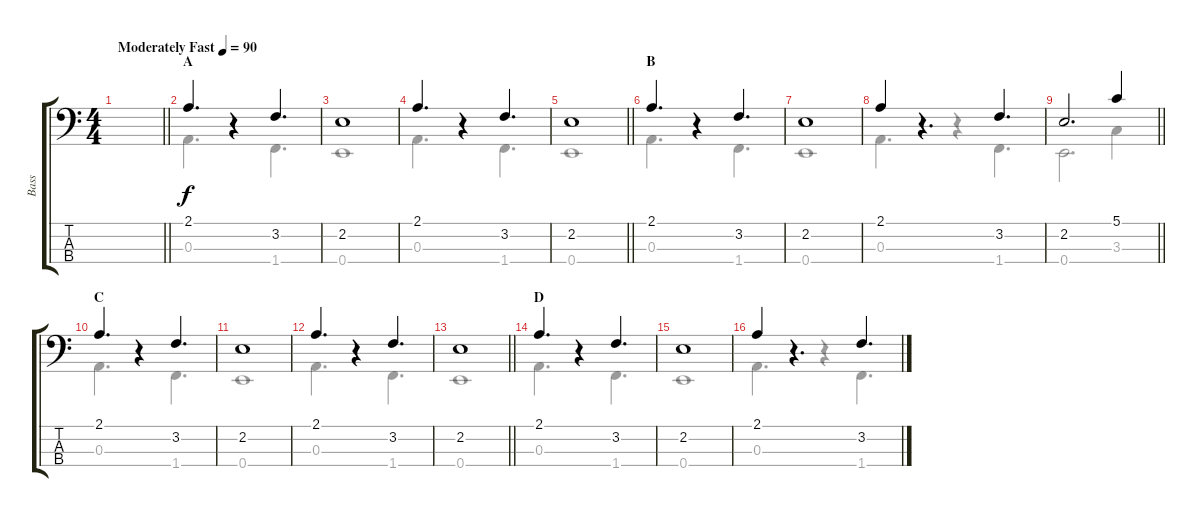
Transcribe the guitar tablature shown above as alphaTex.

\track ("Bass" "Bass") {instrument electricbassfinger}
\staff {score tabs}
\tuning (G2 D2 A1 E1) {hide}
\voice
\ts (4 4)
\tempo (90 "Moderately Fast")
\clef f4
\barLineRight lightlight
\ks c
|
\section ("" "A")
2.1.4{d} r.4 3.2.4{d} |
2.2.1 |
2.1.4{d} r.4 3.2.4{d} |
\barLineRight lightlight
2.2.1 |
\section ("" "B")
2.1.4{d} r.4 3.2.4{d} |
2.2.1 |
2.1.4 r.4{d} 3.2.4{d} |
\barLineRight lightlight
2.2.2{d} 5.1.4 |
\section ("" "C")
2.1.4{d} r.4 3.2.4{d} |
2.2.1 |
2.1.4{d} r.4 3.2.4{d} |
\barLineRight lightlight
2.2.1 |
\section ("" "D")
2.1.4{d} r.4 3.2.4{d} |
2.2.1 |
2.1.4 r.4{d} 3.2.4{d}
\voice
\clef f4
\ottava regular
\simile none
\barLineRight lightlight
\ks c
|
0.3.4{d} r.4 1.4.4{d} |
0.4.1 |
0.3.4{d} r.4 1.4.4{d} |
\barLineRight lightlight
0.4.1 |
0.3.4{d} r.4 1.4.4{d} |
0.4.1 |
0.3.4{d} r.4 1.4.4{d} |
\barLineRight lightlight
0.4.2{d} 3.3.4 |
0.3.4{d} r.4 1.4.4{d} |
0.4.1 |
0.3.4{d} r.4 1.4.4{d} |
\barLineRight lightlight
0.4.1 |
0.3.4{d} r.4 1.4.4{d} |
0.4.1 |
0.3.4{d} r.4 1.4.4{d}
